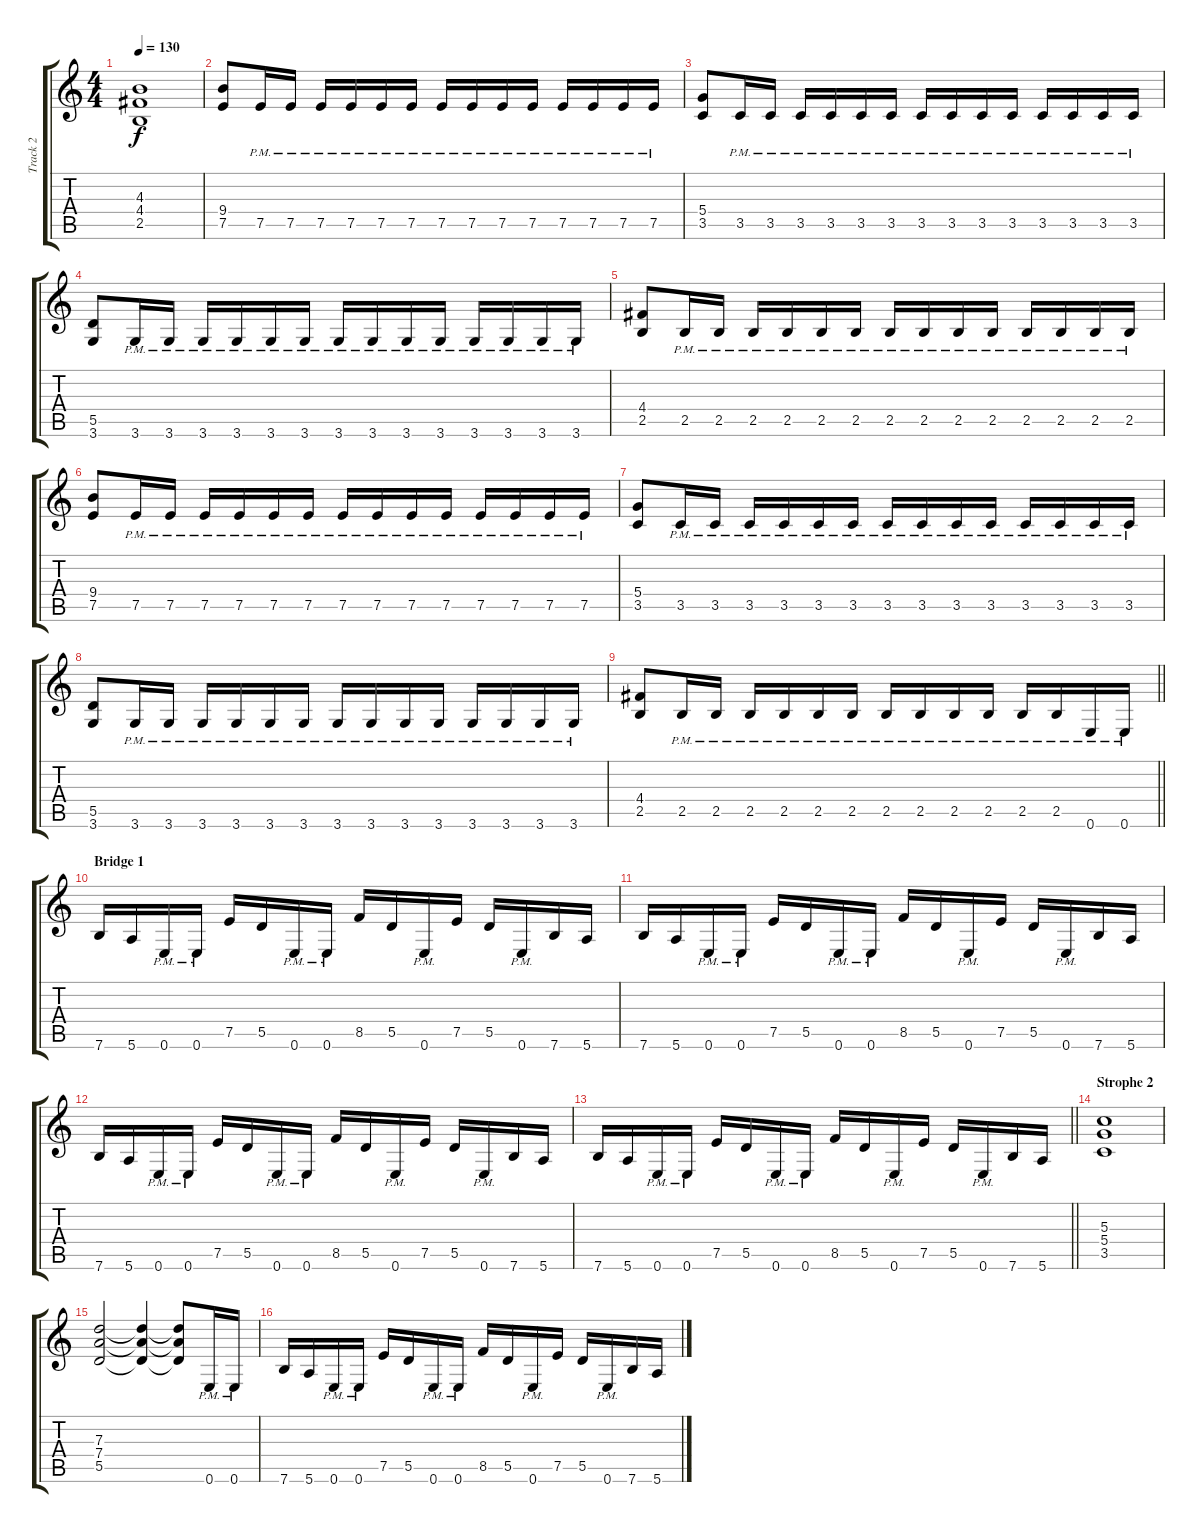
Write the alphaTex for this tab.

\track ("Track 2" "Track 2") {instrument distortionguitar}
\staff {score tabs}
\tuning (E4 B3 G3 D3 A2 E2) {hide}
\ts (4 4)
\tempo 130
\clef g2
\ks c
(4.3 4.4 2.5).1{dy f} |
(9.4 7.5).8 7.5{pm}.16 7.5{pm}.16 7.5{pm}.16 7.5{pm}.16 7.5{pm}.16 7.5{pm}.16 7.5{pm}.16 7.5{pm}.16 7.5{pm}.16 7.5{pm}.16 7.5{pm}.16 7.5{pm}.16 7.5{pm}.16 7.5{pm}.16 |
(5.4 3.5).8 3.5{pm}.16 3.5{pm}.16 3.5{pm}.16 3.5{pm}.16 3.5{pm}.16 3.5{pm}.16 3.5{pm}.16 3.5{pm}.16 3.5{pm}.16 3.5{pm}.16 3.5{pm}.16 3.5{pm}.16 3.5{pm}.16 3.5{pm}.16 |
(5.5 3.6).8 3.6{pm}.16 3.6{pm}.16 3.6{pm}.16 3.6{pm}.16 3.6{pm}.16 3.6{pm}.16 3.6{pm}.16 3.6{pm}.16 3.6{pm}.16 3.6{pm}.16 3.6{pm}.16 3.6{pm}.16 3.6{pm}.16 3.6{pm}.16 |
(4.4 2.5).8 2.5{pm}.16 2.5{pm}.16 2.5{pm}.16 2.5{pm}.16 2.5{pm}.16 2.5{pm}.16 2.5{pm}.16 2.5{pm}.16 2.5{pm}.16 2.5{pm}.16 2.5{pm}.16 2.5{pm}.16 2.5{pm}.16 2.5{pm}.16 |
(9.4 7.5).8 7.5{pm}.16 7.5{pm}.16 7.5{pm}.16 7.5{pm}.16 7.5{pm}.16 7.5{pm}.16 7.5{pm}.16 7.5{pm}.16 7.5{pm}.16 7.5{pm}.16 7.5{pm}.16 7.5{pm}.16 7.5{pm}.16 7.5{pm}.16 |
(5.4 3.5).8 3.5{pm}.16 3.5{pm}.16 3.5{pm}.16 3.5{pm}.16 3.5{pm}.16 3.5{pm}.16 3.5{pm}.16 3.5{pm}.16 3.5{pm}.16 3.5{pm}.16 3.5{pm}.16 3.5{pm}.16 3.5{pm}.16 3.5{pm}.16 |
(5.5 3.6).8 3.6{pm}.16 3.6{pm}.16 3.6{pm}.16 3.6{pm}.16 3.6{pm}.16 3.6{pm}.16 3.6{pm}.16 3.6{pm}.16 3.6{pm}.16 3.6{pm}.16 3.6{pm}.16 3.6{pm}.16 3.6{pm}.16 3.6{pm}.16 |
\barLineRight lightlight
(4.4 2.5).8 2.5{pm}.16 2.5{pm}.16 2.5{pm}.16 2.5{pm}.16 2.5{pm}.16 2.5{pm}.16 2.5{pm}.16 2.5{pm}.16 2.5{pm}.16 2.5{pm}.16 2.5{pm}.16 2.5{pm}.16 0.6{pm}.16 0.6{pm}.16 |
\section ("" "Bridge 1")
7.6.16 5.6.16 0.6{pm}.16 0.6{pm}.16 7.5.16 5.5.16 0.6{pm}.16 0.6{pm}.16 8.5.16 5.5.16 0.6{pm}.16 7.5.16 5.5.16 0.6{pm}.16 7.6.16 5.6.16 |
7.6.16 5.6.16 0.6{pm}.16 0.6{pm}.16 7.5.16 5.5.16 0.6{pm}.16 0.6{pm}.16 8.5.16 5.5.16 0.6{pm}.16 7.5.16 5.5.16 0.6{pm}.16 7.6.16 5.6.16 |
7.6.16 5.6.16 0.6{pm}.16 0.6{pm}.16 7.5.16 5.5.16 0.6{pm}.16 0.6{pm}.16 8.5.16 5.5.16 0.6{pm}.16 7.5.16 5.5.16 0.6{pm}.16 7.6.16 5.6.16 |
\barLineRight lightlight
7.6.16 5.6.16 0.6{pm}.16 0.6{pm}.16 7.5.16 5.5.16 0.6{pm}.16 0.6{pm}.16 8.5.16 5.5.16 0.6{pm}.16 7.5.16 5.5.16 0.6{pm}.16 7.6.16 5.6.16 |
\section ("" "Strophe 2")
(5.3 5.4 3.5).1 |
(7.3 7.4 5.5).2 (7.3{t} 7.4{t} 5.5{t}).4 (7.3{t} 7.4{t} 5.5{t}).8 0.6{pm}.16 0.6{pm}.16 |
7.6.16 5.6.16 0.6{pm}.16 0.6{pm}.16 7.5.16 5.5.16 0.6{pm}.16 0.6{pm}.16 8.5.16 5.5.16 0.6{pm}.16 7.5.16 5.5.16 0.6{pm}.16 7.6.16 5.6.16
